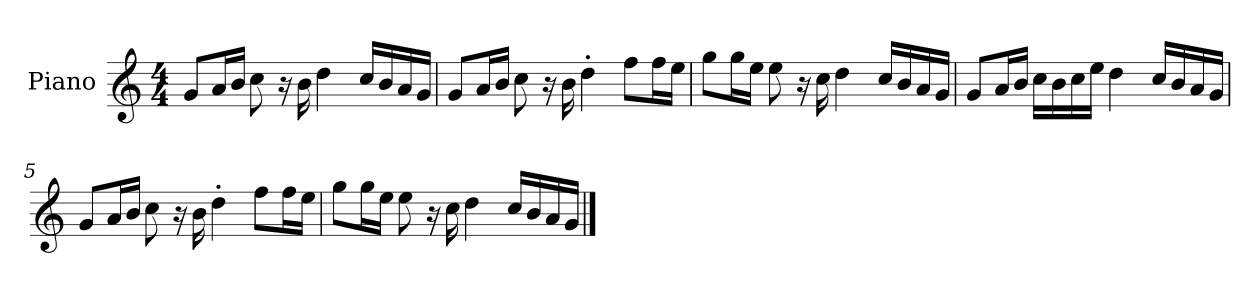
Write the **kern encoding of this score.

**kern
*part1
*staff1
*I"Piano
*I'P-no
*clefG2
*k[]
*M4/4
*MM92
=1
8g/L
16a/L
16b/JJ
8cc\
16r
16b\
4dd\
16cc/LL
16b/
16a/
16g/JJ
=2
8g/L
16a/L
16b/JJ
8cc\
16r
16b\
4dd'\
8ff\L
16ff\L
16ee\JJ
=3
8gg\L
16gg\L
16ee\JJ
8ee\
16r
16cc\
4dd\
16cc/LL
16b/
16a/
16g/JJ
!!LO:LB:g=z
=4
8g/L
16a/L
16b/JJ
16cc\LL
16b\
16cc\
16ee\JJ
4dd\
16cc/LL
16b/
16a/
16g/JJ
=5
8g/L
16a/L
16b/JJ
8cc\
16r
16b\
4dd'\
8ff\L
16ff\L
16ee\JJ
=6
8gg\L
16gg\L
16ee\JJ
8ee\
16r
16cc\
4dd\
16cc/LL
16b/
16a/
16g/JJ
==
*-
